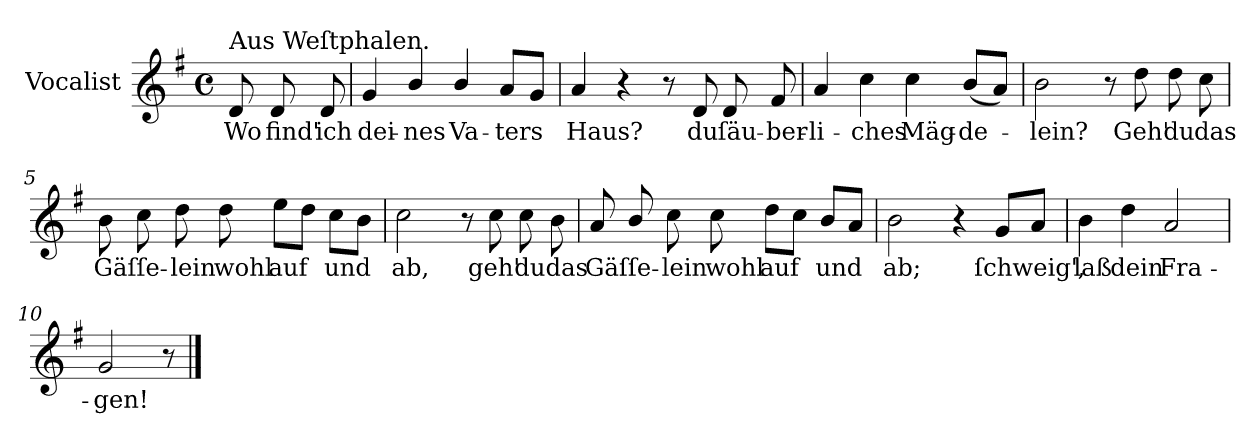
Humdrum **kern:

**kern	**text
*part1	*part1
*staff1	*staff1
*I"Vocalist	*
*k[f#]	*
*G:	*
*M4/4	*
*met(c)	*
=	=
!LO:TX:a:t=Aus Weſtphalen.	!
8d	Wo
8d	find'
8d	ich
=1	=1
4g	dei-
4b/	-nes
4b/	Va-
8aL	-ters
8gJ	.
=2	=2
4a	Haus?
4r	.
8r	.
8d	du
8d	ſäu-
8f#	-ber-
=3	=3
4a	-li-
4cc	-ches
4cc	Mäg-
(8bL	-de-
8aJ)	.
=4	=4
2b	-lein?
8r	.
8dd	Geh'
8dd	du
8cc	das
=5	=5
8b	Gäſſe-
8cc	.
8dd	-lein
8dd	wohl
8eeL	auf
8ddJ	.
8ccL	und
8bJ	.
=6	=6
2cc	ab,
8r	.
8cc	geh'
8cc	du
8b	das
=7	=7
8a	Gäſſe-
8b/	.
8cc	-lein
8cc	wohl
8ddL	auf
8ccJ	.
8bL	und
8aJ	.
=8	=8
2b	ab;
4r	.
8gL	ſchweig',
8aJ	.
=9	=9
4b	laß
4dd	dein
2a	Fra-
=10	=10
2g	-gen!
8r	.
==	==
*-	*-
